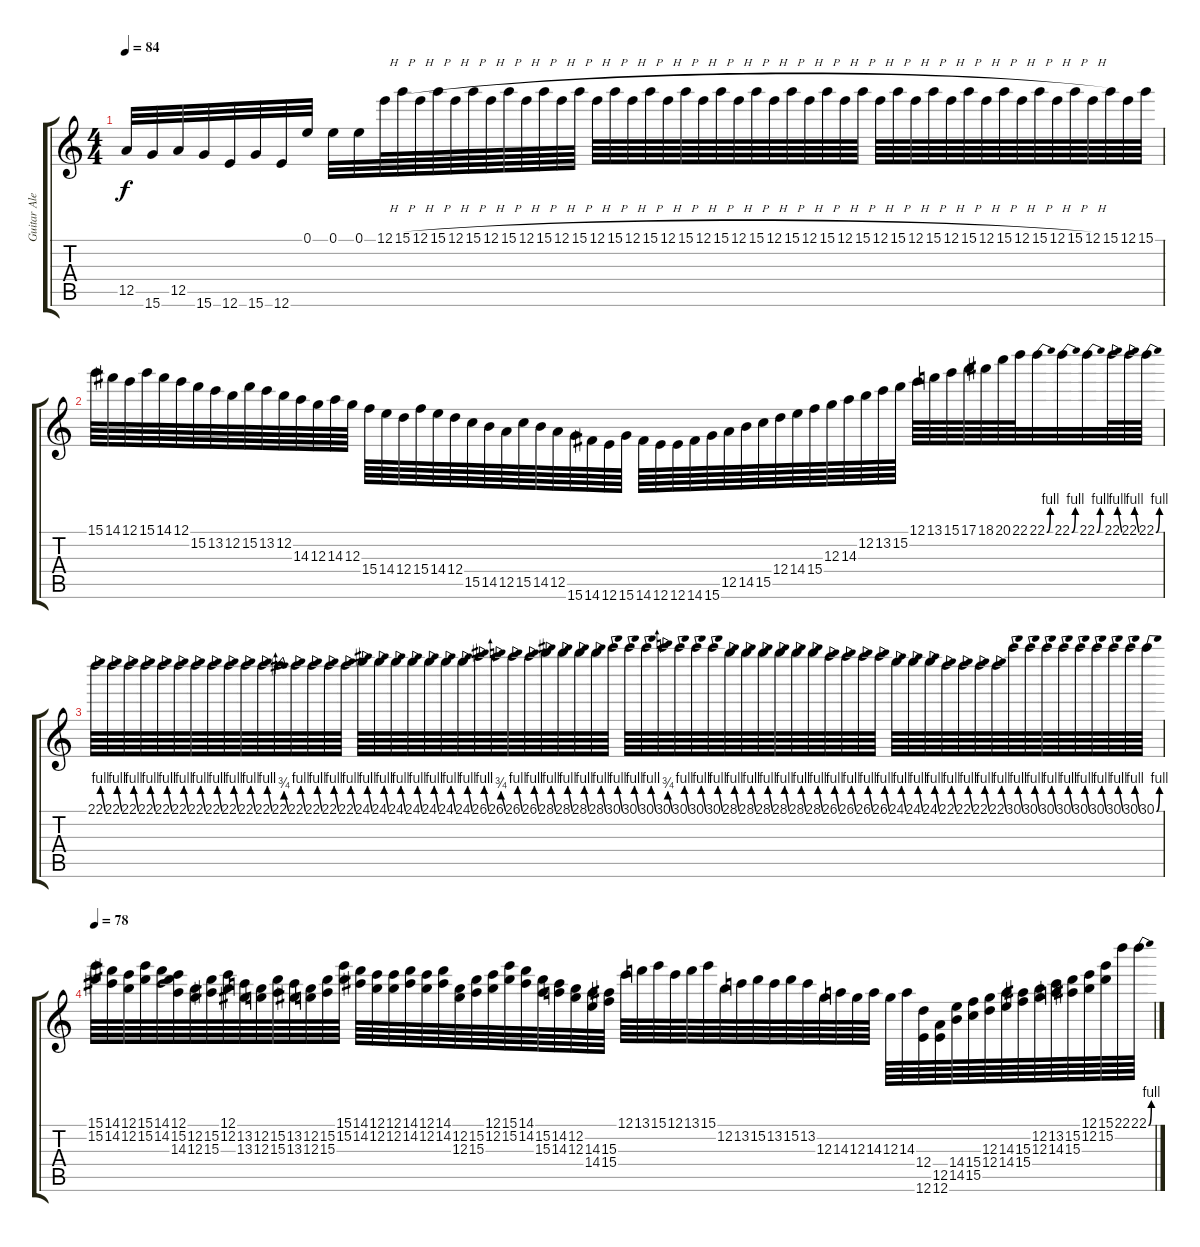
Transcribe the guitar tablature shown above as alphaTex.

\track ("Guitar Alex" "Guitar Ale") {instrument overdrivenguitar}
\staff {score tabs}
\tuning (E4 B3 G3 D3 A2 E2) {hide}
\ts (4 4)
\tempo 84
\clef g2
\ks c
12.5.32{dy f} 15.6.32 12.5.32 15.6.32 12.6.32 15.6.32 12.6.32 0.1.32 0.1.32 0.1.32 12.1{h}.64 15.1{h}.64 12.1{h}.64 15.1{h}.64 12.1{h}.64 15.1{h}.64 12.1{h}.64 15.1{h}.64 12.1{h}.64 15.1{h}.64 12.1{h}.64 15.1{h}.64 12.1{h}.64 15.1{h}.64 12.1{h}.64 15.1{h}.64 12.1{h}.64 15.1{h}.64 12.1{h}.64 15.1{h}.64 12.1{h}.64 15.1{h}.64 12.1{h}.64 15.1{h}.64 12.1{h}.64 15.1{h}.64 12.1{h}.64 15.1{h}.64 12.1{h}.64 15.1{h}.64 12.1{h}.64 15.1{h}.64 12.1{h}.64 15.1{h}.64 12.1{h}.64 15.1{h}.64 12.1{h}.64 15.1{h}.64 12.1{h}.64 15.1{h}.64 12.1{h}.64 15.1.64 12.1.64 15.1.64 |
15.1.64 14.1.64 12.1.64 15.1.64 14.1.64 12.1.64 15.2.64 13.2.64 12.2.64 15.2.64 13.2.64 12.2.64 14.3.64 12.3.64 14.3.64 12.3.64 15.4.64 14.4.64 12.4.64 15.4.64 14.4.64 12.4.64 15.5.64 14.5.64 12.5.64 15.5.64 14.5.64 12.5.64 15.6.64 14.6.64 12.6.64 15.6.64 14.6.64 12.6.64 12.6.64 14.6.64 15.6.64 12.5.64 14.5.64 15.5.64 12.4.64 14.4.64 15.4.64 12.3.64 14.3.64 12.2.64 13.2.64 15.2.64 12.1.64 13.1.64 15.1.64 17.1.64 18.1.64 20.1.64 22.1.64 22.1{be (bend 0 0 60 4)}.32 22.1{be (bend 0 0 60 4)}.32 22.1{be (bend 0 0 60 4)}.32 22.1{be (bend 0 0 60 4)}.64 22.1{be (bend 0 0 60 4)}.64 22.1{be (bend 0 0 60 4)}.64 |
22.1{be (bend 0 0 60 4)}.64 22.1{be (bend 0 0 60 4)}.64 22.1{be (bend 0 0 60 4)}.64 22.1{be (bend 0 0 60 4)}.64 22.1{be (bend 0 0 60 4)}.64 22.1{be (bend 0 0 60 4)}.64 22.1{be (bend 0 0 60 4)}.64 22.1{be (bend 0 0 60 4)}.64 22.1{be (bend 0 0 60 4)}.64 22.1{be (bend 0 0 60 4)}.64 22.1{be (bend 0 0 60 4)}.64 22.1{be (bend 0 0 60 3)}.64 22.1{be (bend 0 0 60 4)}.64 22.1{be (bend 0 0 60 4)}.64 22.1{be (bend 0 0 60 4)}.64 22.1{be (bend 0 0 60 4)}.64 24.1{be (bend 0 0 60 4)}.64 24.1{be (bend 0 0 60 4)}.64 24.1{be (bend 0 0 60 4)}.64 24.1{be (bend 0 0 60 4)}.64 24.1{be (bend 0 0 60 4)}.64 24.1{be (bend 0 0 60 4)}.64 24.1{be (bend 0 0 60 4)}.64 26.1{be (bend 0 0 60 4)}.64 26.1{be (bend 0 0 60 3)}.64 26.1{be (bend 0 0 60 4)}.64 26.1{be (bend 0 0 60 4)}.64 28.1{be (bend 0 0 60 4)}.64 28.1{be (bend 0 0 60 4)}.64 28.1{be (bend 0 0 60 4)}.64 28.1{be (bend 0 0 60 4)}.64 30.1{be (bend 0 0 60 4)}.64 30.1{be (bend 0 0 60 4)}.64 30.1{be (bend 0 0 60 4)}.64 30.1{be (bend 0 0 60 3)}.64 30.1{be (bend 0 0 60 4)}.64 30.1{be (bend 0 0 60 4)}.64 30.1{be (bend 0 0 60 4)}.64 28.1{be (bend 0 0 60 4)}.64 28.1{be (bend 0 0 60 4)}.64 28.1{be (bend 0 0 60 4)}.64 28.1{be (bend 0 0 60 4)}.64 28.1{be (bend 0 0 60 4)}.64 28.1{be (bend 0 0 60 4)}.64 26.1{be (bend 0 0 60 4)}.64 26.1{be (bend 0 0 60 4)}.64 26.1{be (bend 0 0 60 4)}.64 26.1{be (bend 0 0 60 4)}.64 24.1{be (bend 0 0 60 4)}.64 24.1{be (bend 0 0 60 4)}.64 24.1{be (bend 0 0 60 4)}.64 22.1{be (bend 0 0 60 4)}.64 22.1{be (bend 0 0 60 4)}.64 22.1{be (bend 0 0 60 4)}.64 22.1{be (bend 0 0 60 4)}.64 30.1{be (bend 0 0 60 4)}.64 30.1{be (bend 0 0 60 4)}.64 30.1{be (bend 0 0 60 4)}.64 30.1{be (bend 0 0 60 4)}.64 30.1{be (bend 0 0 60 4)}.64 30.1{be (bend 0 0 60 4)}.64 30.1{be (bend 0 0 60 4)}.64 30.1{be (bend 0 0 60 4)}.64 30.1{be (bend 0 0 60 4)}.64 |
\tempo 78
(15.1 15.2).64 (14.1 14.2).64 (12.1 12.2).64 (15.1 15.2).64 (14.1 14.2).64 (12.1 15.2 14.3).64 (12.2 12.3).64 (15.2 15.3).64 (12.1 12.2).64 (13.2 13.3).64 (12.2 12.3).64 (15.2 15.3).64 (13.2 13.3).64 (12.2 12.3).64 (15.2 15.3).64 (15.1 15.2).64 (14.1 14.2).64 (12.1 12.2).64 (12.1 12.2).64 (14.1 14.2).64 (12.1 12.2).64 (14.1 14.2).64 (12.2 12.3).64 (15.2 15.3).64 (12.1 12.2).64 (15.1 15.2).64 (14.1 14.2).64 (15.2 15.3).64 (14.2 14.3).64 (12.2 12.3).64 (14.3 14.4).64 (15.3 15.4).64 12.1.64 13.1.64 15.1.64 12.1.64 13.1.64 15.1.64 12.2.64 13.2.64 15.2.64 13.2.64 15.2.64 13.2.64 12.3.64 14.3.64 12.3.64 14.3.64 12.3.64 14.3.64 (12.4 12.6).64 (12.5 12.6).64 (14.4 14.5).64 (15.4 15.5).64 (12.3 12.4).64 (14.3 14.4).64 (15.3 15.4).64 (12.2 12.3).64 (13.2 14.3).64 (15.2 15.3).64 (12.1 12.2).64 (15.1 15.2).64 22.1.64 22.1{be (bend 0 0 60 4)}.64
